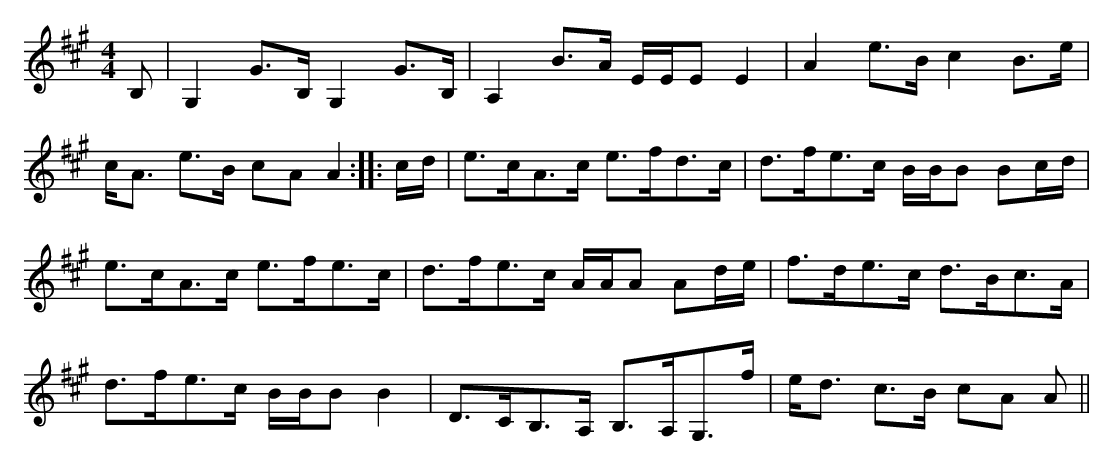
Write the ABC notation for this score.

X:1
M:4/4
K:A
B,|G,2 G>B, G,2 G>B,|A,2 B>A E/E/E E2|A2 e>B c2 B>e|
c<A e>B cA A2:|:c/d/|e>cA>c e>fd>c|d>fe>c B/B/B Bc/d/|
e>cA>c e>fe>c|d>fe>c A/A/A Ad/e/|f>de>c d>Bc>A|
d>fe>c B/B/B B2|D>CB,>A, B,>A,G,>f|e<d c>B cA A||
